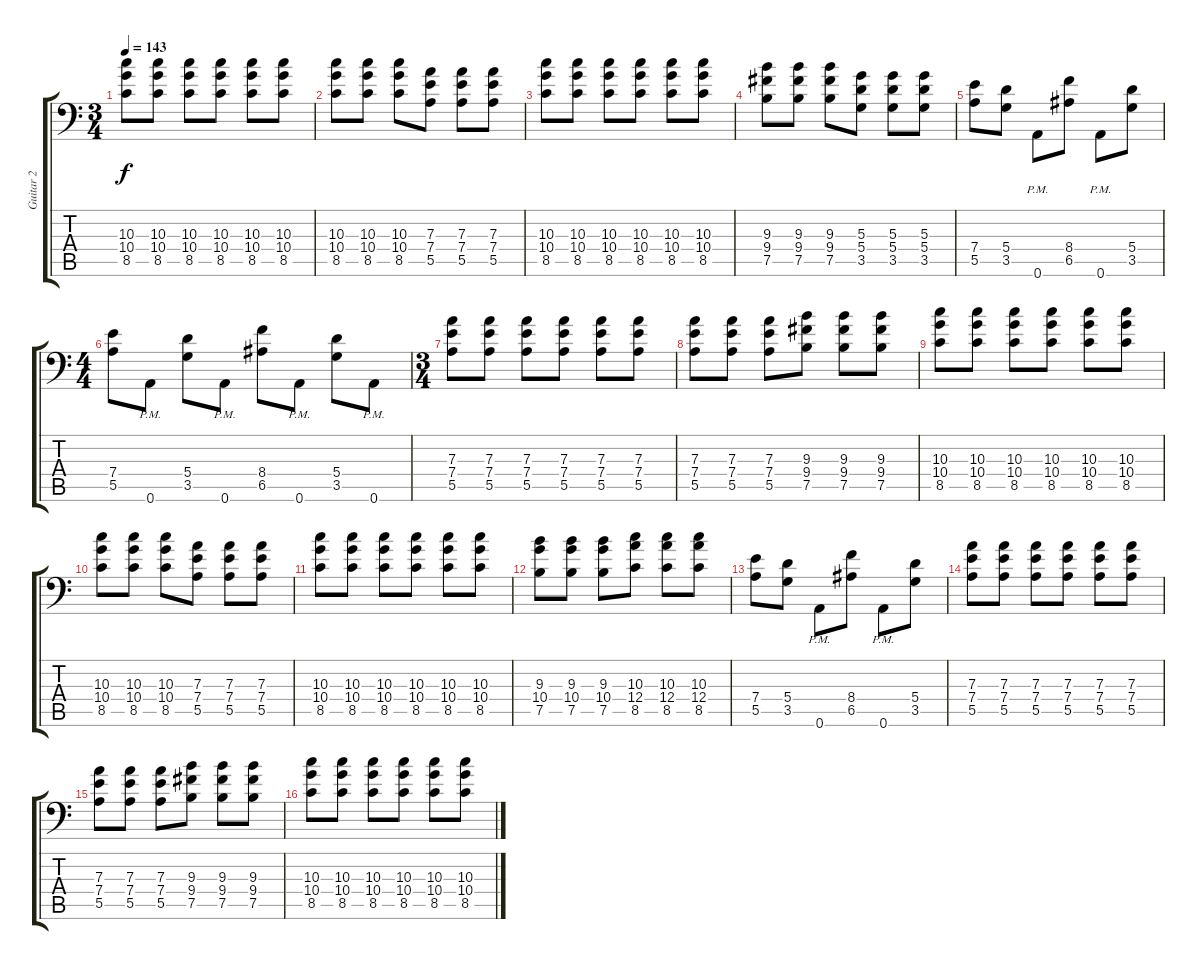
\track ("Guitar 2" "Guitar 2") {instrument distortionguitar}
\staff {score tabs}
\tuning (B3 Gb3 D3 A2 E2 A1) {hide}
\ts (3 4)
\tempo 143
\clef f4
\ks c
(10.3 10.4 8.5).8{dy f} (10.3 10.4 8.5).8 (10.3 10.4 8.5).8 (10.3 10.4 8.5).8 (10.3 10.4 8.5).8 (10.3 10.4 8.5).8 |
(10.3 10.4 8.5).8 (10.3 10.4 8.5).8 (10.3 10.4 8.5).8 (7.3 7.4 5.5).8 (7.3 7.4 5.5).8 (7.3 7.4 5.5).8 |
(10.3 10.4 8.5).8 (10.3 10.4 8.5).8 (10.3 10.4 8.5).8 (10.3 10.4 8.5).8 (10.3 10.4 8.5).8 (10.3 10.4 8.5).8 |
(9.3 9.4 7.5).8 (9.3 9.4 7.5).8 (9.3 9.4 7.5).8 (5.3 5.4 3.5).8 (5.3 5.4 3.5).8 (5.3 5.4 3.5).8 |
(7.4 5.5).8 (5.4 3.5).8 0.6{pm}.8 (8.4 6.5).8 0.6{pm}.8 (5.4 3.5).8 |
\ts (4 4)
(7.4 5.5).8 0.6{pm}.8 (5.4 3.5).8 0.6{pm}.8 (8.4 6.5).8 0.6{pm}.8 (5.4 3.5).8 0.6{pm}.8 |
\ts (3 4)
(7.3 7.4 5.5).8 (7.3 7.4 5.5).8 (7.3 7.4 5.5).8 (7.3 7.4 5.5).8 (7.3 7.4 5.5).8 (7.3 7.4 5.5).8 |
(7.3 7.4 5.5).8 (7.3 7.4 5.5).8 (7.3 7.4 5.5).8 (9.3 9.4 7.5).8 (9.3 9.4 7.5).8 (9.3 9.4 7.5).8 |
(10.3 10.4 8.5).8 (10.3 10.4 8.5).8 (10.3 10.4 8.5).8 (10.3 10.4 8.5).8 (10.3 10.4 8.5).8 (10.3 10.4 8.5).8 |
(10.3 10.4 8.5).8 (10.3 10.4 8.5).8 (10.3 10.4 8.5).8 (7.3 7.4 5.5).8 (7.3 7.4 5.5).8 (7.3 7.4 5.5).8 |
(10.3 10.4 8.5).8 (10.3 10.4 8.5).8 (10.3 10.4 8.5).8 (10.3 10.4 8.5).8 (10.3 10.4 8.5).8 (10.3 10.4 8.5).8 |
(9.3 10.4 7.5).8 (9.3 10.4 7.5).8 (9.3 10.4 7.5).8 (10.3 12.4 8.5).8 (10.3 12.4 8.5).8 (10.3 12.4 8.5).8 |
(7.4 5.5).8 (5.4 3.5).8 0.6{pm}.8 (8.4 6.5).8 0.6{pm}.8 (5.4 3.5).8 |
(7.3 7.4 5.5).8 (7.3 7.4 5.5).8 (7.3 7.4 5.5).8 (7.3 7.4 5.5).8 (7.3 7.4 5.5).8 (7.3 7.4 5.5).8 |
(7.3 7.4 5.5).8 (7.3 7.4 5.5).8 (7.3 7.4 5.5).8 (9.3 9.4 7.5).8 (9.3 9.4 7.5).8 (9.3 9.4 7.5).8 |
(10.3 10.4 8.5).8 (10.3 10.4 8.5).8 (10.3 10.4 8.5).8 (10.3 10.4 8.5).8 (10.3 10.4 8.5).8 (10.3 10.4 8.5).8
